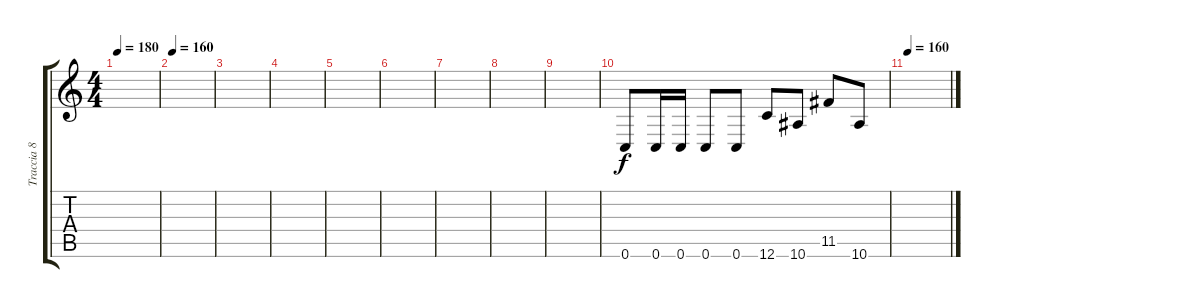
\track ("Traccia 8" "Traccia 8") {instrument distortionguitar}
\staff {score tabs}
\tuning (D4 A3 F3 C3 G2 C2) {hide}
\ts (4 4)
\tempo 180
\clef g2
\ks c
|
\tempo 160
|
|
|
|
|
|
|
|
0.6.8 0.6.16 0.6.16 0.6.8 0.6.8 12.6.8 10.6.8 11.5.8 10.6.8 |
\tempo 160
